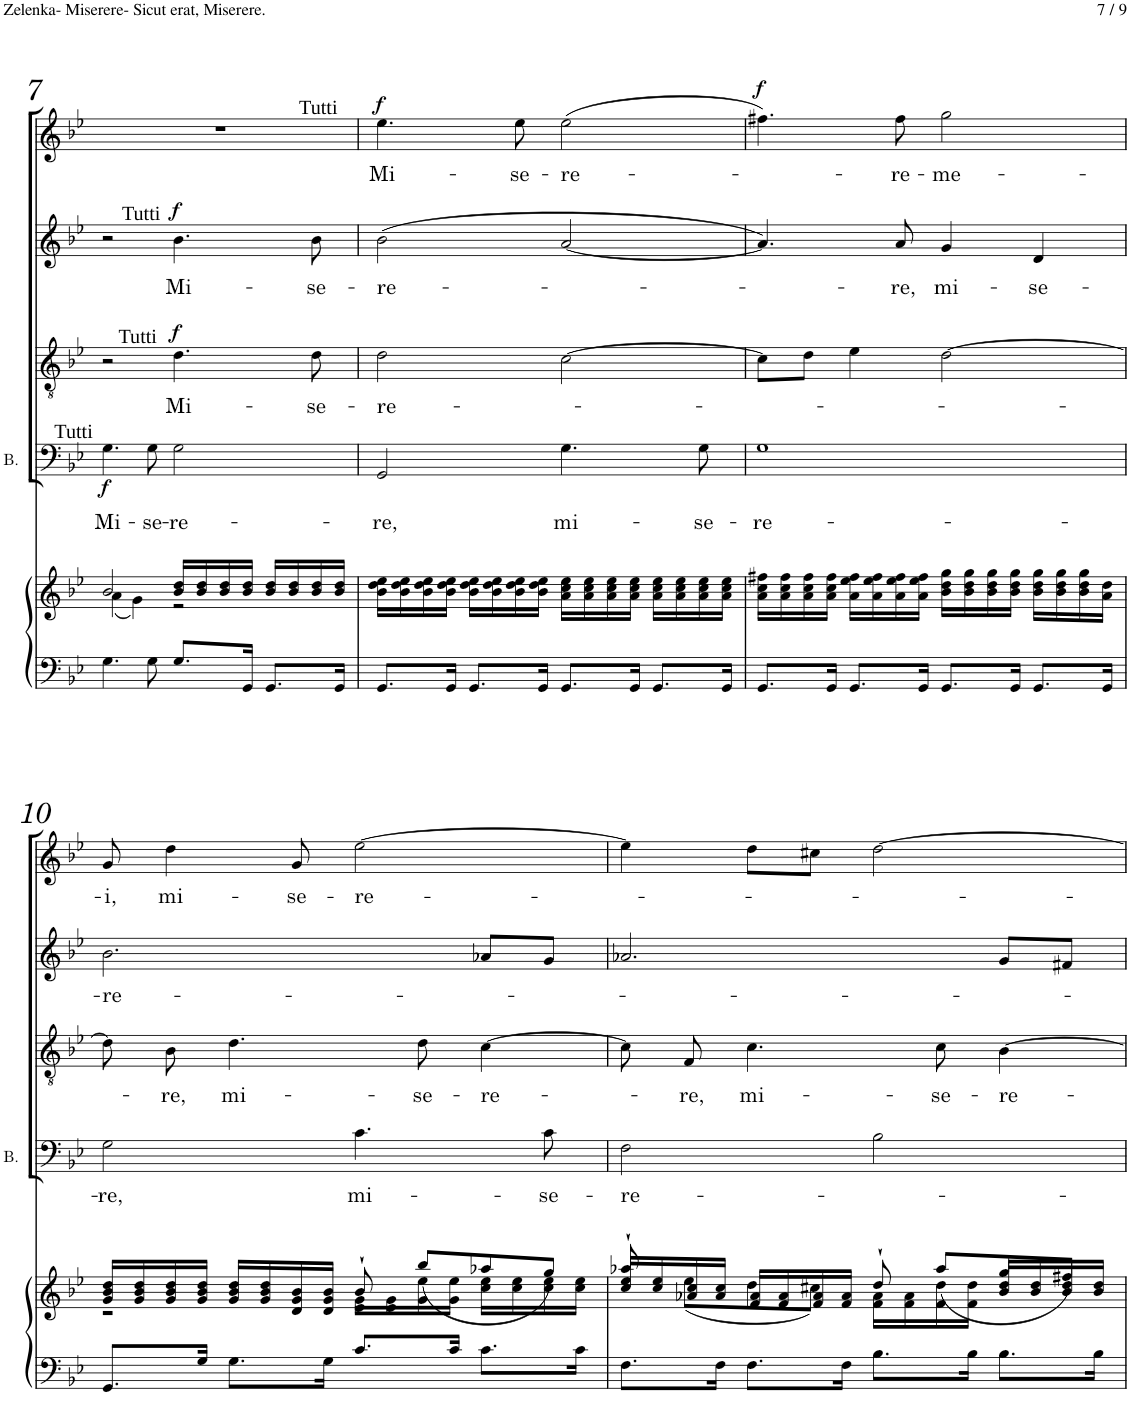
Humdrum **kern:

**kern	**kern	**kern	**text	**dynam	**kern	**text	**dynam	**kern	**text	**dynam	**kern	**text	**dynam
*part5	*part5	*part4	*part4	*part4	*part3	*part3	*part3	*part2	*part2	*part2	*part1	*part1	*part1
*staff6	*staff5	*staff4	*staff4	*staff4	*staff3	*staff3	*staff3	*staff2	*staff2	*staff2	*staff1	*staff1	*staff1
*I"Piano	*	*I"Basse	*	*	*I"Ténor	*	*	*I"Alto	*	*	*I"Soprano	*	*
*I'Pno	*	*I'B.	*	*	*	*	*	*	*	*	*	*	*
!!LO:PB:g=z
*clefF4	*clefG2	*clefF4	*	*	*clefGv2	*	*	*clefG2	*	*	*clefG2	*	*
*k[b-e-]	*k[b-e-]	*k[b-e-]	*	*	*k[b-e-]	*	*	*k[b-e-]	*	*	*k[b-e-]	*	*
*M4/4	*M4/4	*M4/4	*	*	*M4/4	*	*	*M4/4	*	*	*M4/4	*	*
*met(c)	*met(c)	*met(c)	*	*	*met(c)	*	*	*met(c)	*	*	*met(c)	*	*
=7	=7	=7	=7	=7	=7	=7	=7	=7	=7	=7	=7	=7	=7
*	*^	*	*	*	*	*	*	*	*	*	*	*	*
!	!	!	!LO:TX:a:t=Tutti	!	!	!	!	!	!	!	!	!	!	!
!	!	!	!	!LO:LY:b	!LO:DY:b	!	!	!	!	!	!	!	!	!
4.G\	2b-/	(4a\	4.G\	Mi-	f	2r	.	.	2r	.	.	1r	.	.
.	.	4g\)	.	.	.	.	.	.	.	.	.	.	.	.
!	!	!	!	!LO:LY:b	!	!	!	!	!	!	!	!	!	!
8G\	.	.	8G\	-se-	.	.	.	.	.	.	.	.	.	.
!	!	!	!	!	!	!	!	!	!LO:TX:a:t=Tutti	!	!	!	!	!
!	!	!	!	!	!	!LO:TX:a:t=Tutti	!	!	!	!	!	!	!	!
!	!	!	!	!LO:LY:b	!	!	!LO:LY:b	!LO:DY:a	!	!LO:LY:b	!LO:DY:a	!	!	!
8.G/L	16b-/ 16dd/LL	2r	2G\	-re-	.	4.d\	Mi-	f	4.b-\	Mi-	f	.	.	.
.	16b-/ 16dd/	.	.	.	.	.	.	.	.	.	.	.	.	.
.	16b-/ 16dd/	.	.	.	.	.	.	.	.	.	.	.	.	.
16GG/Jk	16b-/ 16dd/JJ	.	.	.	.	.	.	.	.	.	.	.	.	.
8.GG/L	16b-/ 16dd/LL	.	.	.	.	.	.	.	.	.	.	.	.	.
.	16b-/ 16dd/	.	.	.	.	.	.	.	.	.	.	.	.	.
!	!	!	!	!	!	!	!LO:LY:b	!	!	!LO:LY:b	!	!	!	!
.	16b-/ 16dd/	.	.	.	.	8d\	-se-	.	8b-\	-se-	.	.	.	.
16GG/Jk	16b-/ 16dd/JJ	.	.	.	.	.	.	.	.	.	.	.	.	.
*	*v	*v	*	*	*	*	*	*	*	*	*	*	*	*
=8	=8	=8	=8	=8	=8	=8	=8	=8	=8	=8	=8	=8	=8
!	!	!	!	!	!	!	!	!	!	!	!LO:TX:a:t=Tutti	!	!
!	!	!	!LO:LY:b	!	!	!LO:LY:b	!	!	!LO:LY:b	!	!	!LO:LY:b	!LO:DY:a
8.GG/L	16b-\ 16dd\ 16ee-\LL	2GG/	-re,	.	2d\	-re-	.	(2b-\	-re-	.	4.ee-\	Mi-	f
.	16b-\ 16dd\ 16ee-\	.	.	.	.	.	.	.	.	.	.	.	.
.	16b-\ 16dd\ 16ee-\	.	.	.	.	.	.	.	.	.	.	.	.
16GG/Jk	16b-\ 16dd\ 16ee-\JJ	.	.	.	.	.	.	.	.	.	.	.	.
8.GG/L	16b-\ 16dd\ 16ee-\LL	.	.	.	.	.	.	.	.	.	.	.	.
.	16b-\ 16dd\ 16ee-\	.	.	.	.	.	.	.	.	.	.	.	.
!	!	!	!	!	!	!	!	!	!	!	!	!LO:LY:b	!
.	16b-\ 16dd\ 16ee-\	.	.	.	.	.	.	.	.	.	8ee-\	-se-	.
16GG/Jk	16b-\ 16dd\ 16ee-\JJ	.	.	.	.	.	.	.	.	.	.	.	.
!	!	!	!LO:LY:b	!	!	!	!	!	!	!	!	!LO:LY:b	!
8.GG/L	16a\ 16cc\ 16ee-\LL	4.G\	mi-	.	[2c\	.	.	[2a/	.	.	(2ee-\	-re-	.
.	16a\ 16cc\ 16ee-\	.	.	.	.	.	.	.	.	.	.	.	.
.	16a\ 16cc\ 16ee-\	.	.	.	.	.	.	.	.	.	.	.	.
16GG/Jk	16a\ 16cc\ 16ee-\JJ	.	.	.	.	.	.	.	.	.	.	.	.
8.GG/L	16a\ 16cc\ 16ee-\LL	.	.	.	.	.	.	.	.	.	.	.	.
.	16a\ 16cc\ 16ee-\	.	.	.	.	.	.	.	.	.	.	.	.
!	!	!	!LO:LY:b	!	!	!	!	!	!	!	!	!	!
.	16a\ 16cc\ 16ee-\	8G\	-se-	.	.	.	.	.	.	.	.	.	.
16GG/Jk	16a\ 16cc\ 16ee-\JJ	.	.	.	.	.	.	.	.	.	.	.	.
=9	=9	=9	=9	=9	=9	=9	=9	=9	=9	=9	=9	=9	=9
!	!	!	!LO:LY:b	!	!	!	!	!	!	!	!	!	!LO:DY:a
8.GG/L	16a\ 16cc\ 16ff#X\LL	1G	-re-	.	8c\L]	.	.	4.a/])	.	.	4.ff#X\)	.	f
.	16a\ 16cc\ 16ff#\	.	.	.	.	.	.	.	.	.	.	.	.
.	16a\ 16cc\ 16ff#\	.	.	.	8d\J	.	.	.	.	.	.	.	.
16GG/Jk	16a\ 16cc\ 16ff#\JJ	.	.	.	.	.	.	.	.	.	.	.	.
8.GG/L	16a\ 16ee-\ 16ff#\LL	.	.	.	4e-\	.	.	.	.	.	.	.	.
.	16a\ 16ee-\ 16ff#\	.	.	.	.	.	.	.	.	.	.	.	.
!	!	!	!	!	!	!	!	!	!LO:LY:b	!	!	!LO:LY:b	!
.	16a\ 16ee-\ 16ff#\	.	.	.	.	.	.	8a/	-re,	.	8ff#\	-re-	.
16GG/Jk	16a\ 16ee-\ 16ff#\JJ	.	.	.	.	.	.	.	.	.	.	.	.
!	!	!	!	!	!	!	!	!	!LO:LY:b	!	!	!LO:LY:b	!
8.GG/L	16b-\ 16dd\ 16gg\LL	.	.	.	[2d\	.	.	4g/	mi-	.	2gg\	-me-	.
.	16b-\ 16dd\ 16gg\	.	.	.	.	.	.	.	.	.	.	.	.
.	16b-\ 16dd\ 16gg\	.	.	.	.	.	.	.	.	.	.	.	.
16GG/Jk	16b-\ 16dd\ 16gg\JJ	.	.	.	.	.	.	.	.	.	.	.	.
!	!	!	!	!	!	!	!	!	!LO:LY:b	!	!	!	!
8.GG/L	16b-\ 16dd\ 16gg\LL	.	.	.	.	.	.	4d/	-se-	.	.	.	.
.	16b-\ 16dd\ 16gg\	.	.	.	.	.	.	.	.	.	.	.	.
.	16b-\ 16dd\ 16gg\	.	.	.	.	.	.	.	.	.	.	.	.
16GG/Jk	16a\ 16dd\JJ	.	.	.	.	.	.	.	.	.	.	.	.
!!LO:LB:g=z
=10	=10	=10	=10	=10	=10	=10	=10	=10	=10	=10	=10	=10	=10
*	*^	*	*	*	*	*	*	*	*	*	*	*	*
!	!	!	!	!LO:LY:b	!	!	!	!	!	!LO:LY:b	!	!	!LO:LY:b	!
8.GG/L	16g/ 16b-/ 16dd/LL	2r	2G\	-re,	.	8d\]	.	.	2.b-\	-re-	.	8g/	-i,	.
.	16g/ 16b-/ 16dd/	.	.	.	.	.	.	.	.	.	.	.	.	.
!	!	!	!	!	!	!	!LO:LY:b	!	!	!	!	!	!LO:LY:b	!
.	16g/ 16b-/ 16dd/	.	.	.	.	8B-\	-re,	.	.	.	.	4dd\	mi-	.
16G/Jk	16g/ 16b-/ 16dd/JJ	.	.	.	.	.	.	.	.	.	.	.	.	.
!	!	!	!	!	!	!	!LO:LY:b	!	!	!	!	!	!	!
8.G\L	16g/ 16b-/ 16dd/LL	.	.	.	.	4.d\	mi-	.	.	.	.	.	.	.
.	16g/ 16b-/ 16dd/	.	.	.	.	.	.	.	.	.	.	.	.	.
!	!	!	!	!	!	!	!	!	!	!	!	!	!LO:LY:b	!
.	16d/ 16g/ 16b-/	.	.	.	.	.	.	.	.	.	.	8g/	-se-	.
16G\Jk	16d/ 16g/ 16b-/JJ	.	.	.	.	.	.	.	.	.	.	.	.	.
!	!	!	!	!LO:LY:b	!	!	!	!	!	!	!	!	!LO:LY:b	!
8.c/L	16e-\ 16g\LL	8b-`/	4.c\	mi-	.	.	.	.	.	.	.	[2ee-\	-re-	.
.	16e-\ 16g\	.	.	.	.	.	.	.	.	.	.	.	.	.
!	!	!	!	!	!	!	!LO:LY:b	!	!	!	!	!	!	!
.	16g\ 16ee-\	(8bb-/L	.	.	.	8d\	-se-	.	.	.	.	.	.	.
16c/Jk	16g\ 16ee-\JJ	.	.	.	.	.	.	.	.	.	.	.	.	.
!	!	!	!	!	!	!	!LO:LY:b	!	!	!	!	!	!	!
8.c\L	16cc\ 16ee-\LL	8aa-X/	.	.	.	[4c\	-re-	.	8a-X/L	.	.	.	.	.
.	16cc\ 16ee-\	.	.	.	.	.	.	.	.	.	.	.	.	.
!	!	!	!	!LO:LY:b	!	!	!	!	!	!	!	!	!	!
.	16cc\ 16ee-\	8gg/J)	8c\	-se-	.	.	.	.	8g/J	.	.	.	.	.
16c\Jk	16cc\ 16ee-\JJ	.	.	.	.	.	.	.	.	.	.	.	.	.
=11	=11	=11	=11	=11	=11	=11	=11	=11	=11	=11	=11	=11	=11	=11
!	!	!	!	!LO:LY:b	!	!	!	!	!	!	!	!	!	!
8.F\L	16cc/ 16ee-/LL	8aa-X`/	2F\	-re-	.	8c\]	.	.	2.a-X/	.	.	4ee-\]	.	.
.	16cc/ 16ee-/	.	.	.	.	.	.	.	.	.	.	.	.	.
!	!	!	!	!	!	!	!LO:LY:b	!	!	!	!	!	!	!
.	16a-X/ 16cc/	(8ee-\L	.	.	.	8F/	-re,	.	.	.	.	.	.	.
16F\Jk	16a-/ 16cc/JJ	.	.	.	.	.	.	.	.	.	.	.	.	.
!	!	!	!	!	!	!	!LO:LY:b	!	!	!	!	!	!	!
8.F\L	16f/ 16a-/LL	8dd\	.	.	.	4.c\	mi-	.	.	.	.	8dd\L	.	.
.	16f/ 16a-/	.	.	.	.	.	.	.	.	.	.	.	.	.
.	16f/ 16a-/	8cc#X\J)	.	.	.	.	.	.	.	.	.	8cc#X\J	.	.
16F\Jk	16f/ 16a-/JJ	.	.	.	.	.	.	.	.	.	.	.	.	.
8.B-\L	16f\ 16a-\LL	8dd`/	2B-\	.	.	.	.	.	.	.	.	[2dd\	.	.
.	16f\ 16a-\	.	.	.	.	.	.	.	.	.	.	.	.	.
!	!	!	!	!	!	!	!LO:LY:b	!	!	!	!	!	!	!
.	16f\ 16dd\	(8aa-/L	.	.	.	8c\	-se-	.	.	.	.	.	.	.
16B-\Jk	16f\ 16dd\JJ	.	.	.	.	.	.	.	.	.	.	.	.	.
!	!	!	!	!	!	!	!LO:LY:b	!	!	!	!	!	!	!
8.B-\L	16b-/ 16dd/LL	8gg/	.	.	.	[4B-\	-re-	.	8g/L	.	.	.	.	.
.	16b-/ 16dd/	.	.	.	.	.	.	.	.	.	.	.	.	.
.	16b-/ 16dd/	8ff#X/J)	.	.	.	.	.	.	8f#X/J	.	.	.	.	.
16B-\Jk	16b-/ 16dd/JJ	.	.	.	.	.	.	.	.	.	.	.	.	.
*	*v	*v	*	*	*	*	*	*	*	*	*	*	*	*
=	=	=	=	=	=	=	=	=	=	=	=	=	=
*-	*-	*-	*-	*-	*-	*-	*-	*-	*-	*-	*-	*-	*-
